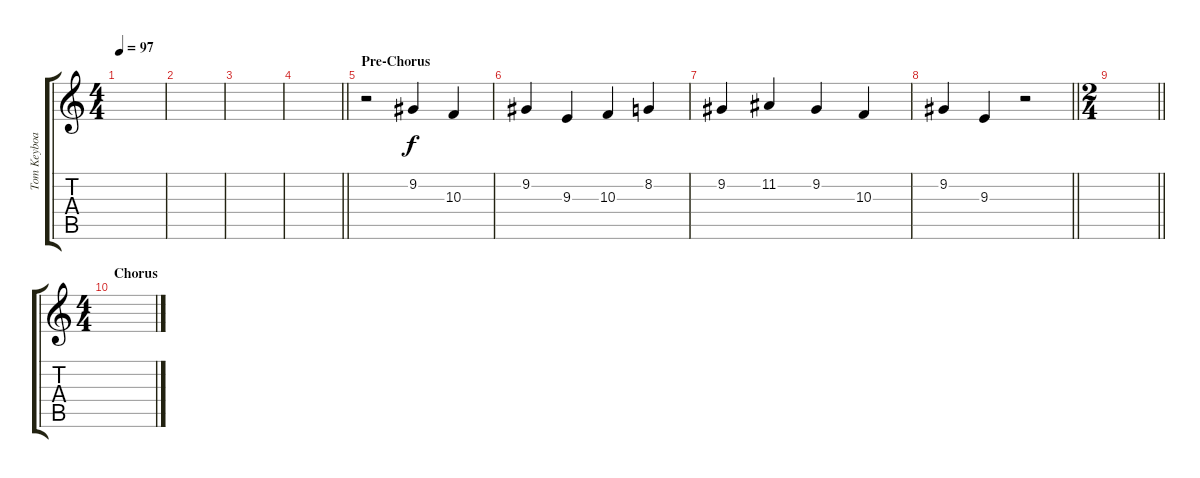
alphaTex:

\track ("Tom Keyboard" "Tom Keyboa") {instrument violin}
\staff {score tabs}
\tuning (E4 B3 G3 D3 A2 E2) {hide}
\ts (4 4)
\tempo 97
\clef g2
\ks c
|
|
|
\barLineRight lightlight
|
\section ("" "Pre-Chorus")
r.2 9.2.4 10.3.4 |
9.2.4 9.3.4 10.3.4 8.2.4 |
9.2.4 11.2.4 9.2.4 10.3.4 |
\barLineRight lightlight
9.2.4 9.3.4 r.2 |
\ts (2 4)
\barLineRight lightlight
|
\ts (4 4)
\section ("" "Chorus")
